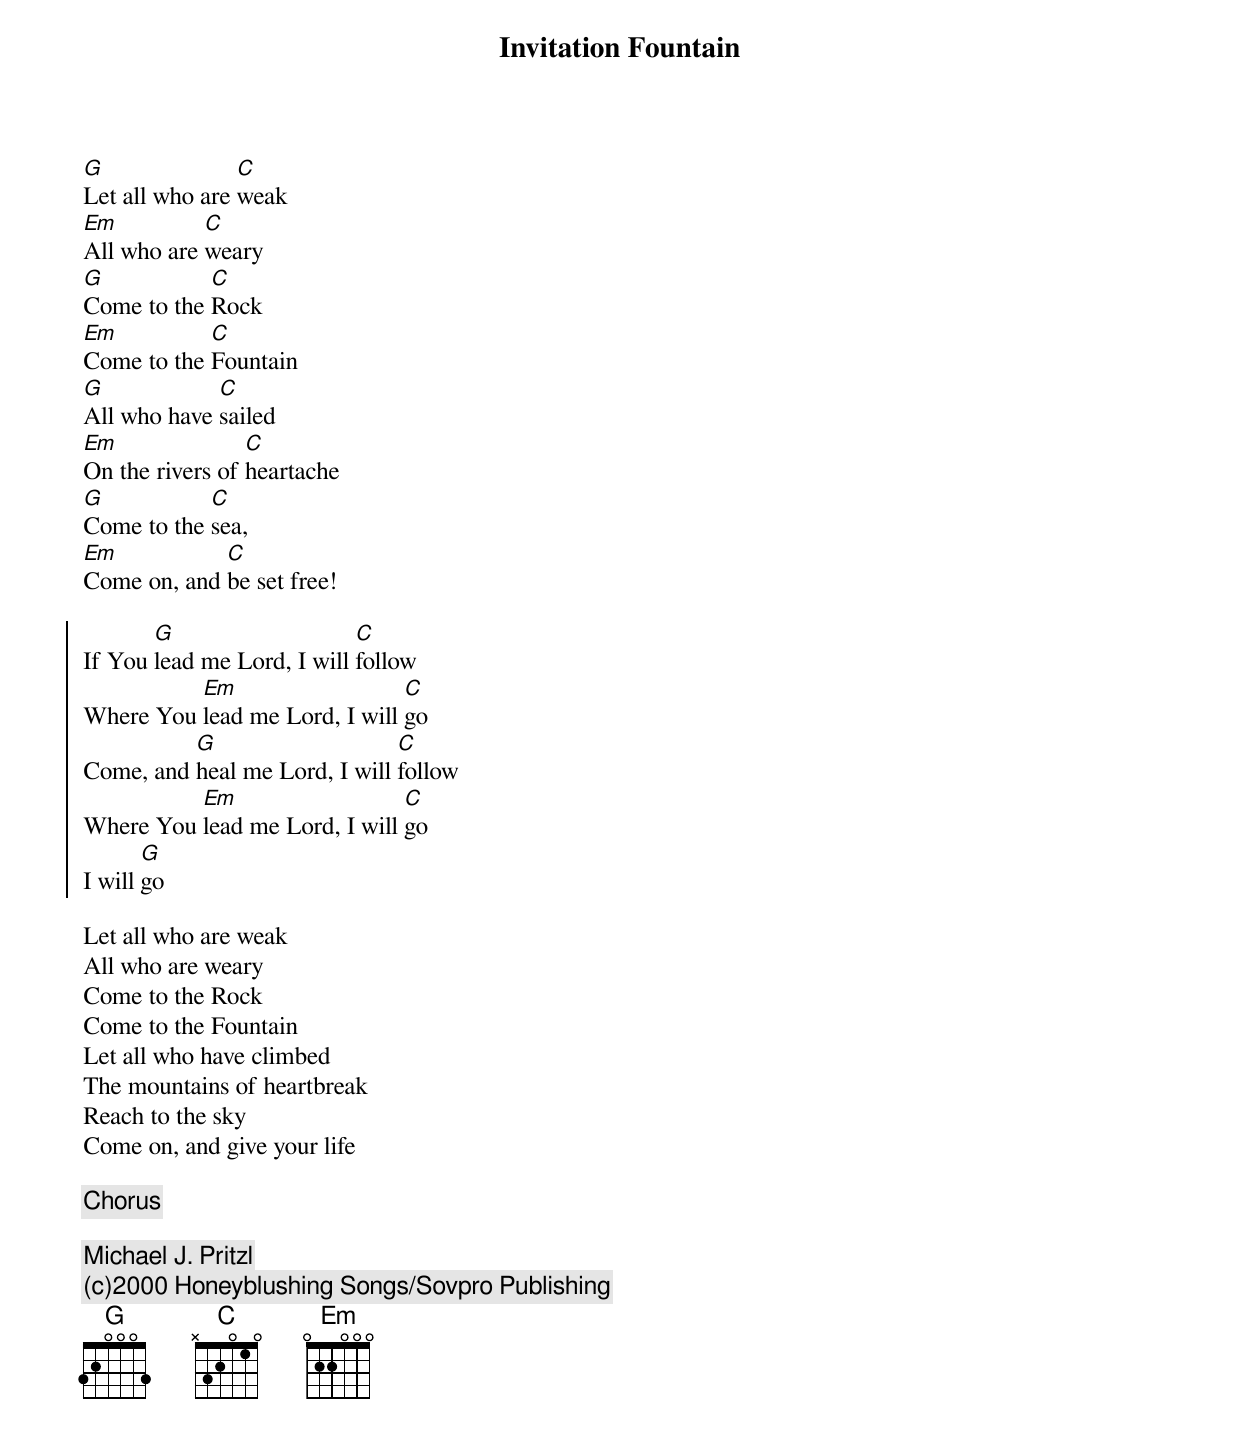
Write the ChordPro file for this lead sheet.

{t:Invitation Fountain}
[G]Let all who are [C]weak
[Em]All who are [C]weary
[G]Come to the [C]Rock
[Em]Come to the [C]Fountain
[G]All who have [C]sailed
[Em]On the rivers of [C]heartache
[G]Come to the [C]sea,
[Em]Come on, and [C]be set free!

{soc}
If You [G]lead me Lord, I will [C]follow
Where You [Em]lead me Lord, I will [C]go
Come, and [G]heal me Lord, I will [C]follow
Where You [Em]lead me Lord, I will [C]go
I will [G]go
{eoc}

Let all who are weak
All who are weary
Come to the Rock
Come to the Fountain
Let all who have climbed
The mountains of heartbreak
Reach to the sky
Come on, and give your life

{c:Chorus}

{c:Michael J. Pritzl}
{c:(c)2000 Honeyblushing Songs/Sovpro Publishing}
